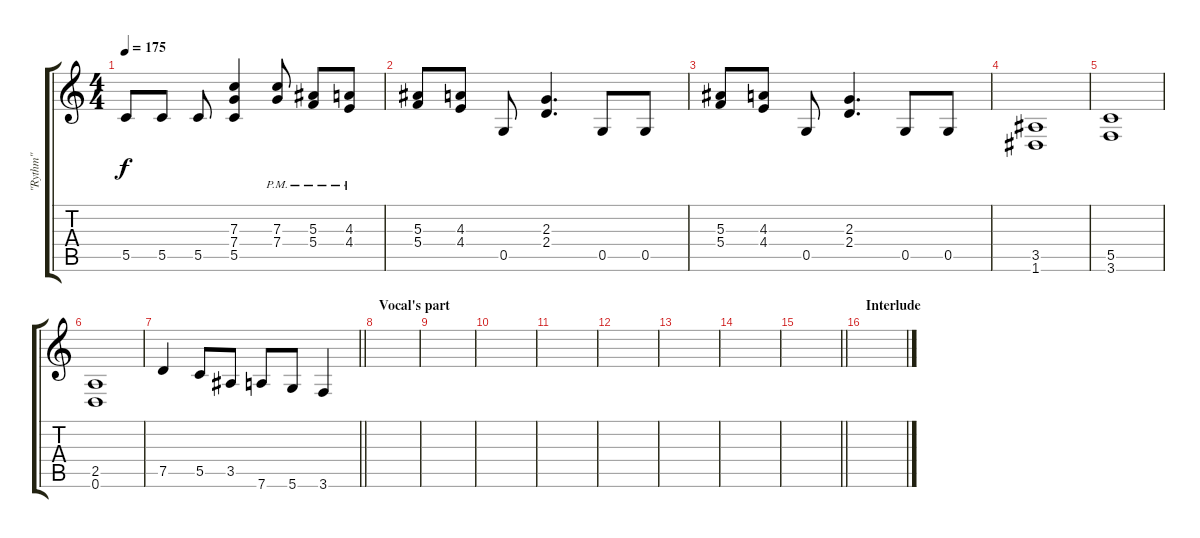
\track ("\"Rythm\"" "\"Rythm\"") {instrument distortionguitar}
\staff {score tabs}
\tuning (D4 A3 F3 C3 G2 D2) {hide}
\ts (4 4)
\tempo 175
\clef g2
\ks c
5.5.8{dy f} 5.5.8 5.5.8 (7.3 7.4 5.5).4 (7.3{pm} 7.4{pm}).8 (5.3{pm} 5.4{pm}).8 (4.3{pm} 4.4{pm}).8 |
(5.3 5.4).8 (4.3 4.4).8 0.5.8 (2.3 2.4).4{d} 0.5.8 0.5.8 |
(5.3 5.4).8 (4.3 4.4).8 0.5.8 (2.3 2.4).4{d} 0.5.8 0.5.8 |
(3.5 1.6).1 |
(5.5 3.6).1 |
(2.5 0.6).1 |
\barLineRight lightlight
7.5.4 5.5.8 3.5.8 7.6.8 5.6.8 3.6.4 |
\section ("" "Vocal's part")
|
|
|
|
|
|
|
\barLineRight lightlight
|
\section ("" "Interlude")
